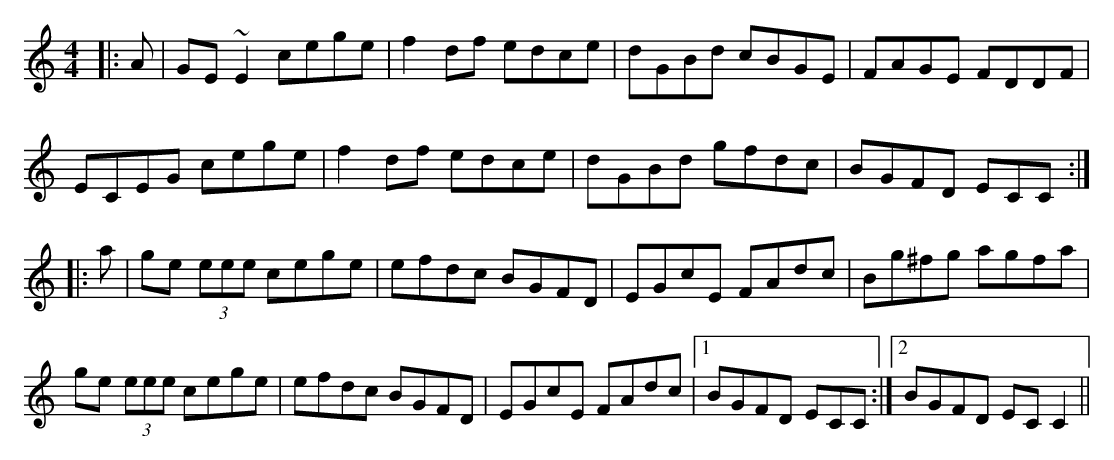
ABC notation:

X:1
M:4/4
K:C
|:A|GE~E2 cege|f2df edce|dGBd cBGE|FAGE FDDF|
ECEG cege|f2df edce|dGBd gfdc|BGFD ECC:|
|:a|ge (3eee cege|efdc BGFD|EGcE FAdc|Bg^fg agfa|
ge (3eee cege|efdc BGFD|EGcE FAdc|1 BGFD ECC:|2 BGFD EC C2||
